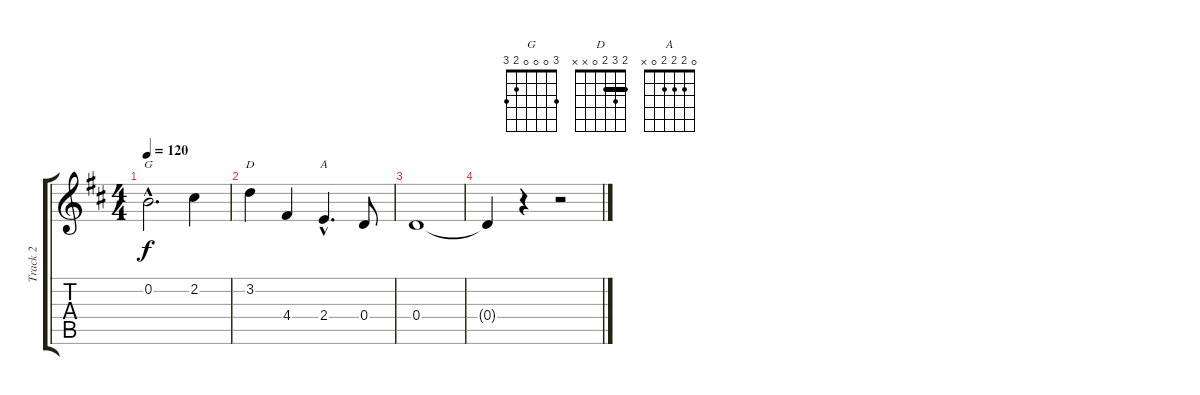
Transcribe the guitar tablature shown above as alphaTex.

\track ("Track 2" "Track 2") {instrument acousticguitarsteel}
\staff {score tabs}
\tuning (E4 B3 G3 D3 A2 E2) {hide}
\chord ("G" 3 0 0 0 2 3)
\chord ("D" 2 3 2 0 x x) {barre 2}
\chord ("A" 0 2 2 2 0 x)
\ts (4 4)
\tempo 120
\clef g2
\ks d
0.2{hac}.2{d ch "G" dy f} 2.2.4 |
3.2.4{ch "D"} 4.4.4 2.4{hac}.4{d ch "A"} 0.4.8 |
0.4.1 |
0.4{t}.4 r.4 r.2
